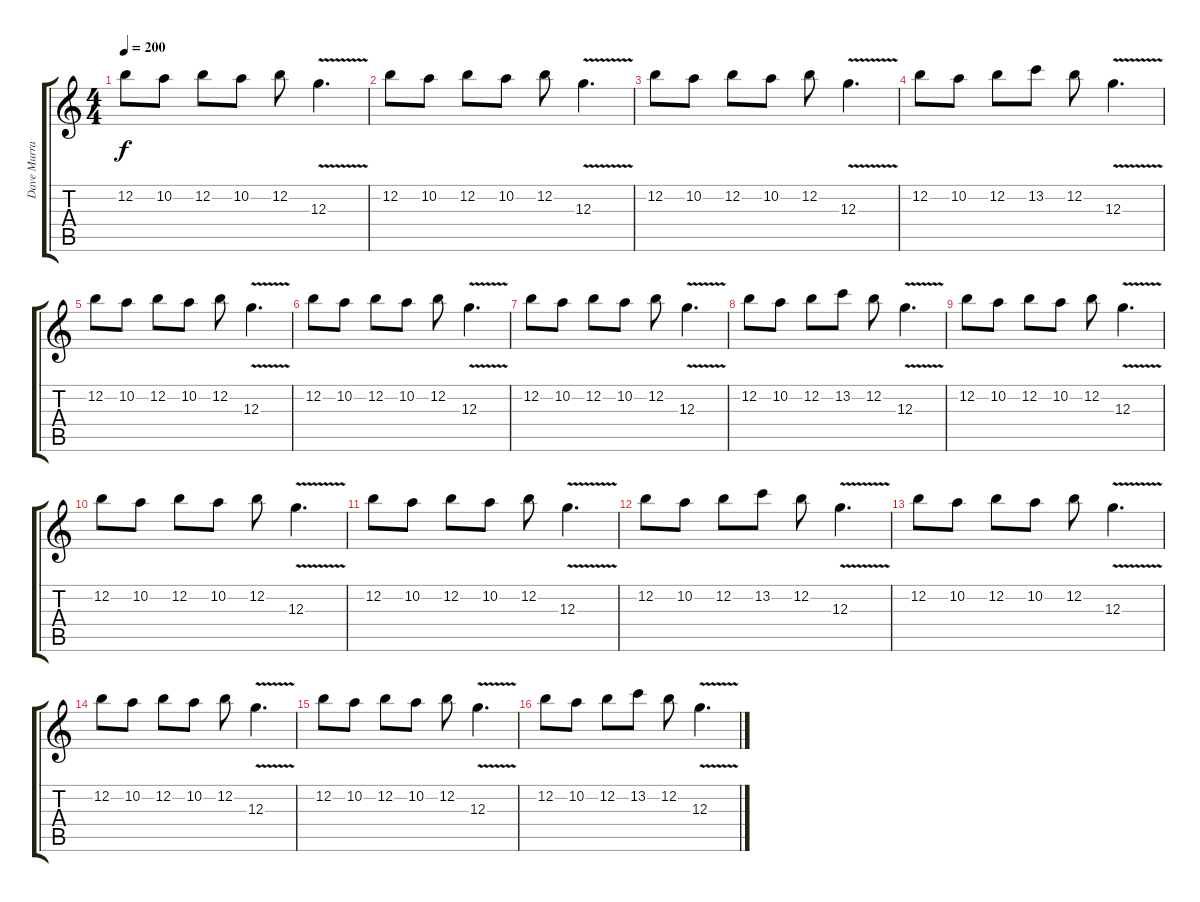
\track ("Dave Murray" "Dave Murra") {instrument distortionguitar}
\staff {score tabs}
\tuning (E4 B3 G3 D3 A2 E2) {hide}
\ts (4 4)
\tempo 200
\clef g2
\ks c
12.2.8{dy f} 10.2.8 12.2.8 10.2.8 12.2.8 12.3{v}.4{d} |
12.2.8 10.2.8 12.2.8 10.2.8 12.2.8 12.3{v}.4{d} |
12.2.8 10.2.8 12.2.8 10.2.8 12.2.8 12.3{v}.4{d} |
12.2.8 10.2.8 12.2.8 13.2.8 12.2.8 12.3{v}.4{d} |
12.2.8 10.2.8 12.2.8 10.2.8 12.2.8 12.3{v}.4{d} |
12.2.8 10.2.8 12.2.8 10.2.8 12.2.8 12.3{v}.4{d} |
12.2.8 10.2.8 12.2.8 10.2.8 12.2.8 12.3{v}.4{d} |
12.2.8 10.2.8 12.2.8 13.2.8 12.2.8 12.3{v}.4{d} |
12.2.8 10.2.8 12.2.8 10.2.8 12.2.8 12.3{v}.4{d} |
12.2.8 10.2.8 12.2.8 10.2.8 12.2.8 12.3{v}.4{d} |
12.2.8 10.2.8 12.2.8 10.2.8 12.2.8 12.3{v}.4{d} |
12.2.8 10.2.8 12.2.8 13.2.8 12.2.8 12.3{v}.4{d} |
12.2.8 10.2.8 12.2.8 10.2.8 12.2.8 12.3{v}.4{d} |
12.2.8 10.2.8 12.2.8 10.2.8 12.2.8 12.3{v}.4{d} |
12.2.8 10.2.8 12.2.8 10.2.8 12.2.8 12.3{v}.4{d} |
12.2.8 10.2.8 12.2.8 13.2.8 12.2.8 12.3{v}.4{d}
